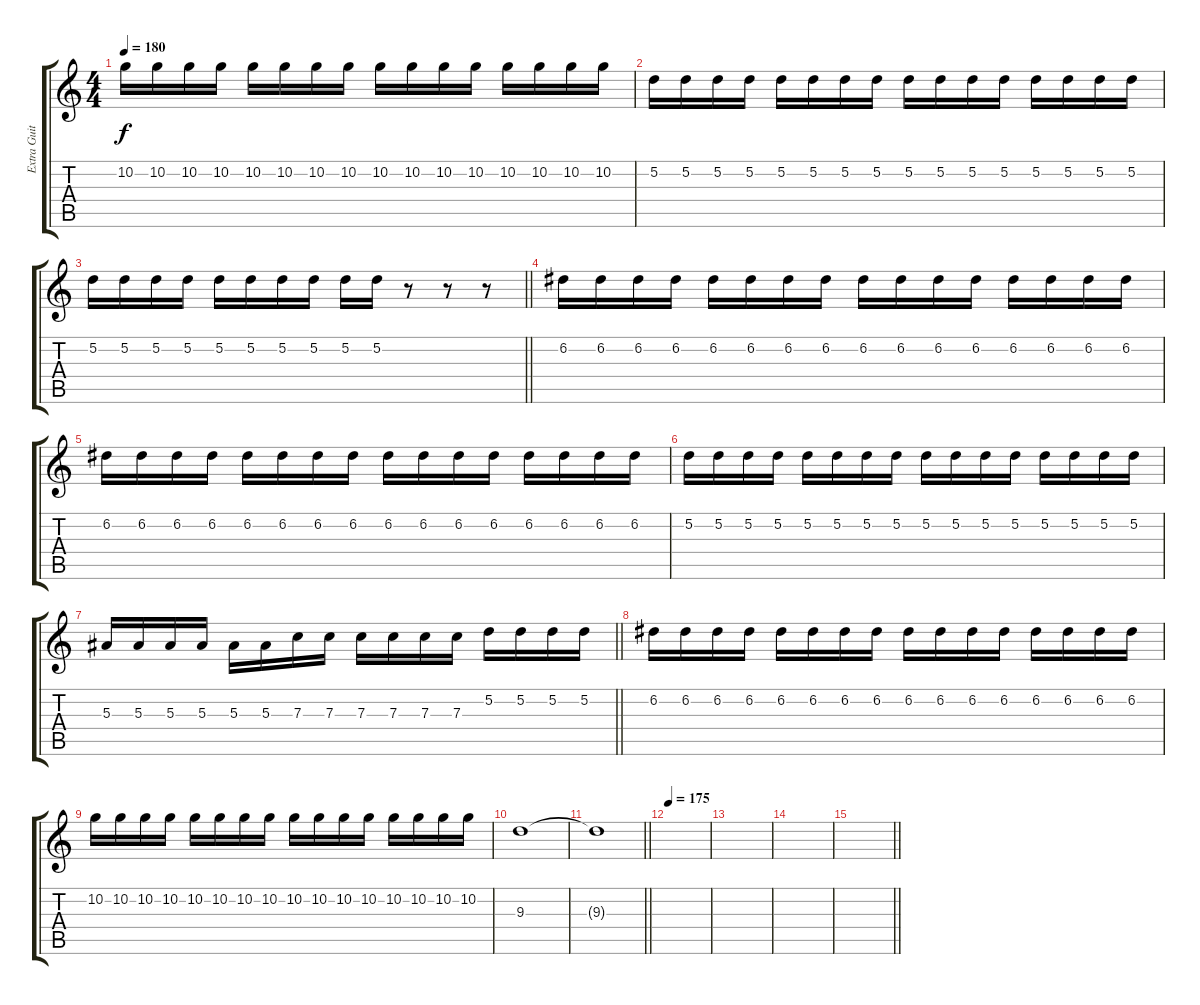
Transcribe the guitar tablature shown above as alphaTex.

\track ("Extra Guitar" "Extra Guit") {instrument overdrivenguitar}
\staff {score tabs}
\tuning (D4 A3 F3 C3 G2 C2) {hide}
\ts (4 4)
\tempo 180
\clef g2
\ks c
10.2.16{dy f} 10.2.16 10.2.16 10.2.16 10.2.16 10.2.16 10.2.16 10.2.16 10.2.16 10.2.16 10.2.16 10.2.16 10.2.16 10.2.16 10.2.16 10.2.16 |
5.2.16 5.2.16 5.2.16 5.2.16 5.2.16 5.2.16 5.2.16 5.2.16 5.2.16 5.2.16 5.2.16 5.2.16 5.2.16 5.2.16 5.2.16 5.2.16 |
\barLineRight lightlight
5.2.16 5.2.16 5.2.16 5.2.16 5.2.16 5.2.16 5.2.16 5.2.16 5.2.16 5.2.16 r.8 r.8 r.8 |
6.2.16 6.2.16 6.2.16 6.2.16 6.2.16 6.2.16 6.2.16 6.2.16 6.2.16 6.2.16 6.2.16 6.2.16 6.2.16 6.2.16 6.2.16 6.2.16 |
6.2.16 6.2.16 6.2.16 6.2.16 6.2.16 6.2.16 6.2.16 6.2.16 6.2.16 6.2.16 6.2.16 6.2.16 6.2.16 6.2.16 6.2.16 6.2.16 |
5.2.16 5.2.16 5.2.16 5.2.16 5.2.16 5.2.16 5.2.16 5.2.16 5.2.16 5.2.16 5.2.16 5.2.16 5.2.16 5.2.16 5.2.16 5.2.16 |
\barLineRight lightlight
5.3.16 5.3.16 5.3.16 5.3.16 5.3.16 5.3.16 7.3.16 7.3.16 7.3.16 7.3.16 7.3.16 7.3.16 5.2.16 5.2.16 5.2.16 5.2.16 |
6.2.16 6.2.16 6.2.16 6.2.16 6.2.16 6.2.16 6.2.16 6.2.16 6.2.16 6.2.16 6.2.16 6.2.16 6.2.16 6.2.16 6.2.16 6.2.16 |
10.2.16 10.2.16 10.2.16 10.2.16 10.2.16 10.2.16 10.2.16 10.2.16 10.2.16 10.2.16 10.2.16 10.2.16 10.2.16 10.2.16 10.2.16 10.2.16 |
9.3.1 |
\barLineRight lightlight
9.3{t}.1 |
\tempo 175
|
|
|
\barLineRight lightlight
